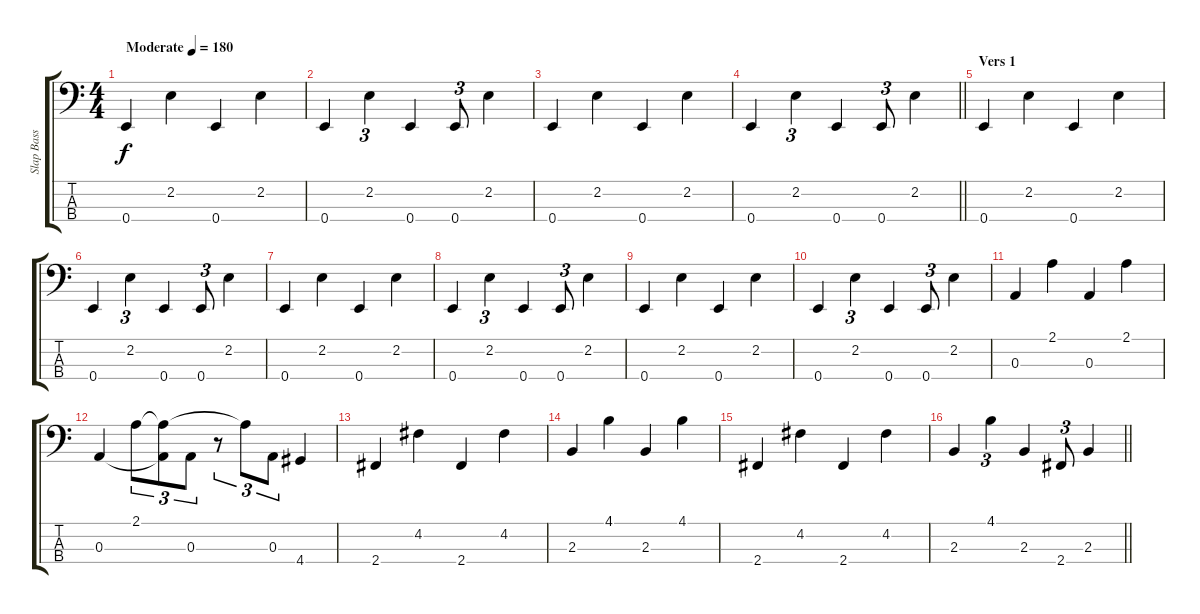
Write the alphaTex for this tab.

\track ("Slap Bass" "Slap Bass") {instrument slapbass1}
\staff {score tabs}
\tuning (G2 D2 A1 E1) {hide}
\ts (4 4)
\tempo (180 "Moderate")
\clef f4
\ks c
0.4.4{dy f instrument slapbass1} 2.2.4 0.4.4 2.2.4 |
0.4.4 2.2.4{tu (3 2)} 0.4.4 0.4.8{tu (3 2)} 2.2.4 |
0.4.4 2.2.4 0.4.4 2.2.4 |
\barLineRight lightlight
0.4.4 2.2.4{tu (3 2)} 0.4.4 0.4.8{tu (3 2)} 2.2.4 |
\section ("" "Vers 1")
0.4.4 2.2.4 0.4.4 2.2.4 |
0.4.4 2.2.4{tu (3 2)} 0.4.4 0.4.8{tu (3 2)} 2.2.4 |
0.4.4 2.2.4 0.4.4 2.2.4 |
0.4.4 2.2.4{tu (3 2)} 0.4.4 0.4.8{tu (3 2)} 2.2.4 |
0.4.4 2.2.4 0.4.4 2.2.4 |
0.4.4 2.2.4{tu (3 2)} 0.4.4 0.4.8{tu (3 2)} 2.2.4 |
0.3.4 2.1.4 0.3.4 2.1.4 |
0.3.4 2.1.8{tu (3 2)} (2.1{t} 0.3{t}).8{tu (3 2)} 0.3.8{tu (3 2)} r.8{tu (3 2)} 2.1{t}.8{tu (3 2)} 0.3.8{tu (3 2)} 4.4.4 |
2.4.4 4.2.4 2.4.4 4.2.4 |
2.3.4 4.1.4 2.3.4 4.1.4 |
2.4.4 4.2.4 2.4.4 4.2.4 |
\barLineRight lightlight
2.3.4 4.1.4{tu (3 2)} 2.3.4 2.4.8{tu (3 2)} 2.3.4
